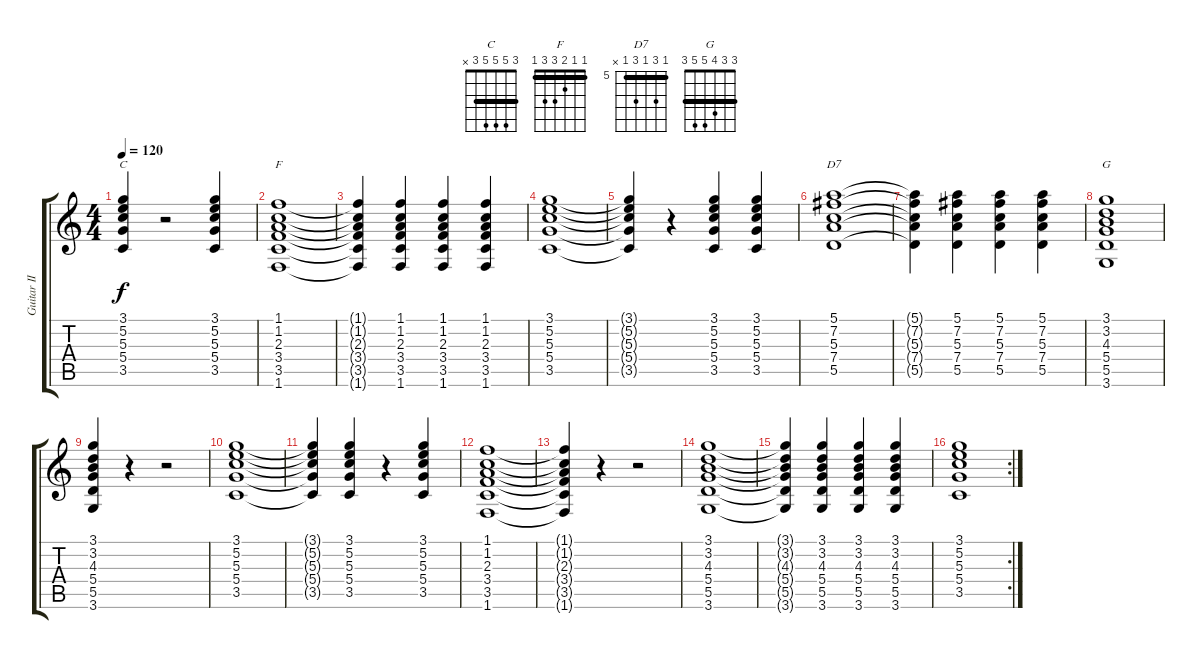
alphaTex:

\track ("Guitar II" "Guitar II") {instrument acousticguitarsteel}
\staff {score tabs}
\tuning (E4 B3 G3 D3 A2 E2) {hide}
\chord ("C" 3 5 5 5 3 x) {barre 3}
\chord ("F" 1 1 2 3 3 1) {barre 1}
\chord ("D7" 5 7 5 7 5 x) {firstfret 5 barre 5}
\chord ("G" 3 3 4 5 5 3) {barre 3}
\ts (4 4)
\tempo 120
\clef g2
\ks c
(3.1{t} 5.2{t} 5.3{t} 5.4{t} 3.5{t}).4{ch "C" dy f} r.2 (3.1 5.2 5.3 5.4 3.5).4 |
(1.1 1.2 2.3 3.4 3.5 1.6).1{ch "F"} |
(1.1{t} 1.2{t} 2.3{t} 3.4{t} 3.5{t} 1.6{t}).4 (1.1 1.2 2.3 3.4 3.5 1.6).4 (1.1 1.2 2.3 3.4 3.5 1.6).4 (1.1 1.2 2.3 3.4 3.5 1.6).4 |
(3.1 5.2 5.3 5.4 3.5).1 |
(3.1{t} 5.2{t} 5.3{t} 5.4{t} 3.5{t}).4 r.4 (3.1 5.2 5.3 5.4 3.5).4 (3.1 5.2 5.3 5.4 3.5).4 |
(5.1 7.2 5.3 7.4 5.5).1{ch "D7"} |
(5.1{t} 7.2{t} 5.3{t} 7.4{t} 5.5{t}).4 (5.1 7.2 5.3 7.4 5.5).4 (5.1 7.2 5.3 7.4 5.5).4 (5.1 7.2 5.3 7.4 5.5).4 |
(3.1 3.2 4.3 5.4 5.5 3.6).1{ch "G"} |
(3.1 3.2 4.3 5.4 5.5 3.6).4 r.4 r.2 |
(3.1 5.2 5.3 5.4 3.5).1 |
(3.1{t} 5.2{t} 5.3{t} 5.4{t} 3.5{t}).4 (3.1 5.2 5.3 5.4 3.5).4 r.4 (3.1 5.2 5.3 5.4 3.5).4 |
(1.1 1.2 2.3 3.4 3.5 1.6).1 |
(1.1{t} 1.2{t} 2.3{t} 3.4{t} 3.5{t} 1.6{t}).4 r.4 r.2 |
(3.1 3.2 4.3 5.4 5.5 3.6).1 |
(3.1{t} 3.2{t} 4.3{t} 5.4{t} 5.5{t} 3.6{t}).4 (3.1 3.2 4.3 5.4 5.5 3.6).4 (3.1 3.2 4.3 5.4 5.5 3.6).4 (3.1 3.2 4.3 5.4 5.5 3.6).4 |
\rc 2
(3.1 5.2 5.3 5.4 3.5).1
